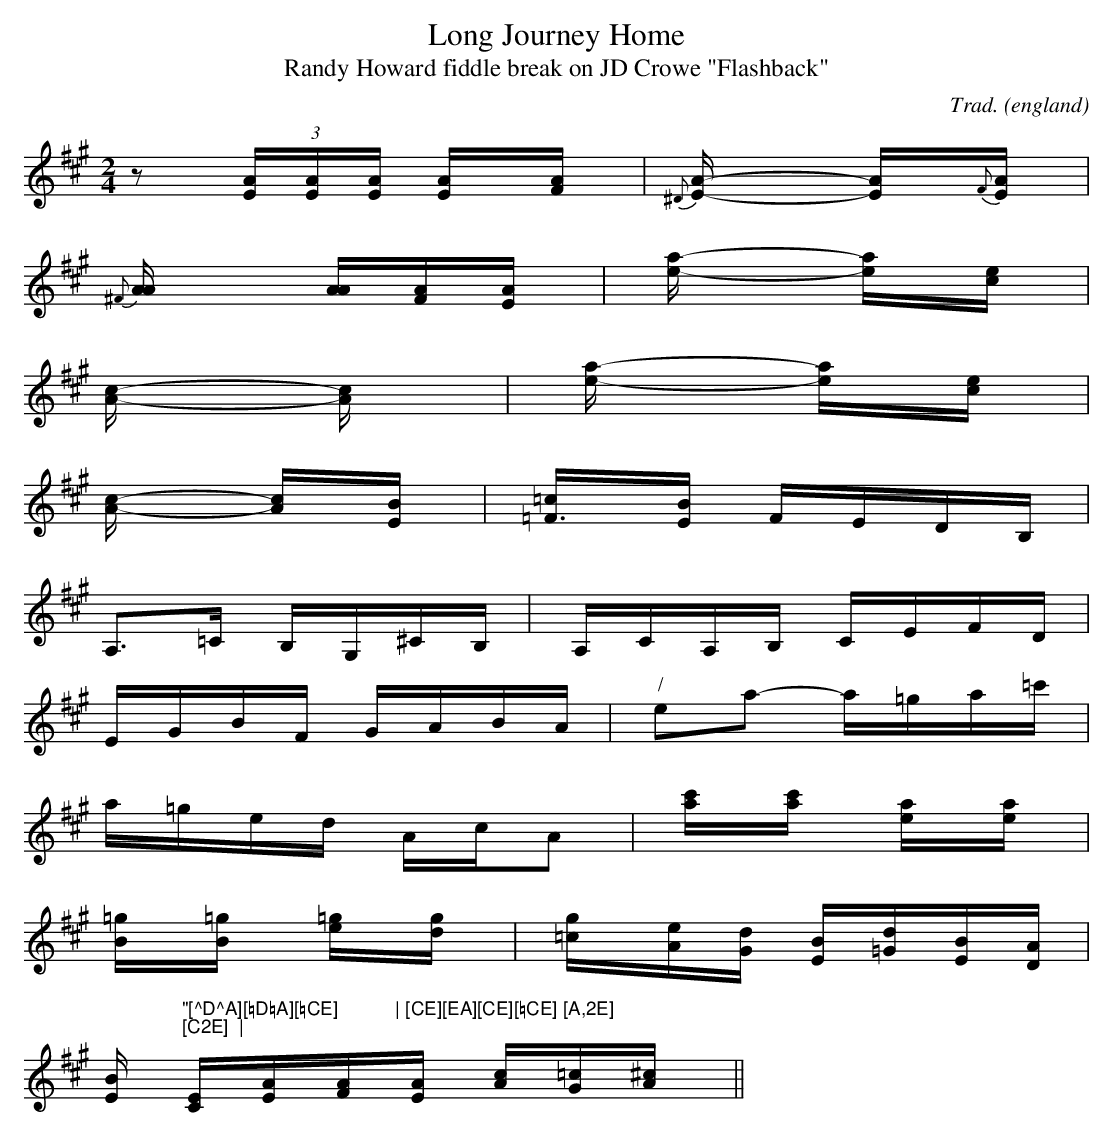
X:1
M:2/4
T:Long Journey Home
T:Randy Howard fiddle break on JD Crowe "Flashback"
O:england
C:Trad.
K:A
z2(3[EA][EA][EA] [E2A][F2A]        | {^D}[E4A] - [E2A]{F}[E2A]         |
\
{^F}[A4A] [AA][FA][E2A]            | [e4a] - [e2a][c2e]                |
\
[A4c] - [A4c]                      | [e4a] - [e2a][c2e]                |
[A4c] - [A2c][E2B]                 | [=F3=c][EB] FEDB,                 |
\
A,3=C B,G,^CB,                     | A,CA,B, CEFD                      |
\
EGBF GABA                          | "/"e2a2 - a=ga=c'                 |
a=ged AcA2                         | [a2c'][a2c'] [e2a][e2a]           |
\
[B2=g][B2=g] [e2=g][d2g]           | [=c2g][Ae][Gd] [EB][=Gd][EB][DA]  |
\
[EB]"\"[^D^A][=D=A][=CE]           | [CE][EA][CE][=CE] [A,2E]"/"[C2E]  |
\
[CE][EA][FA][EA] [Ac][G=c][A2^c] ||
